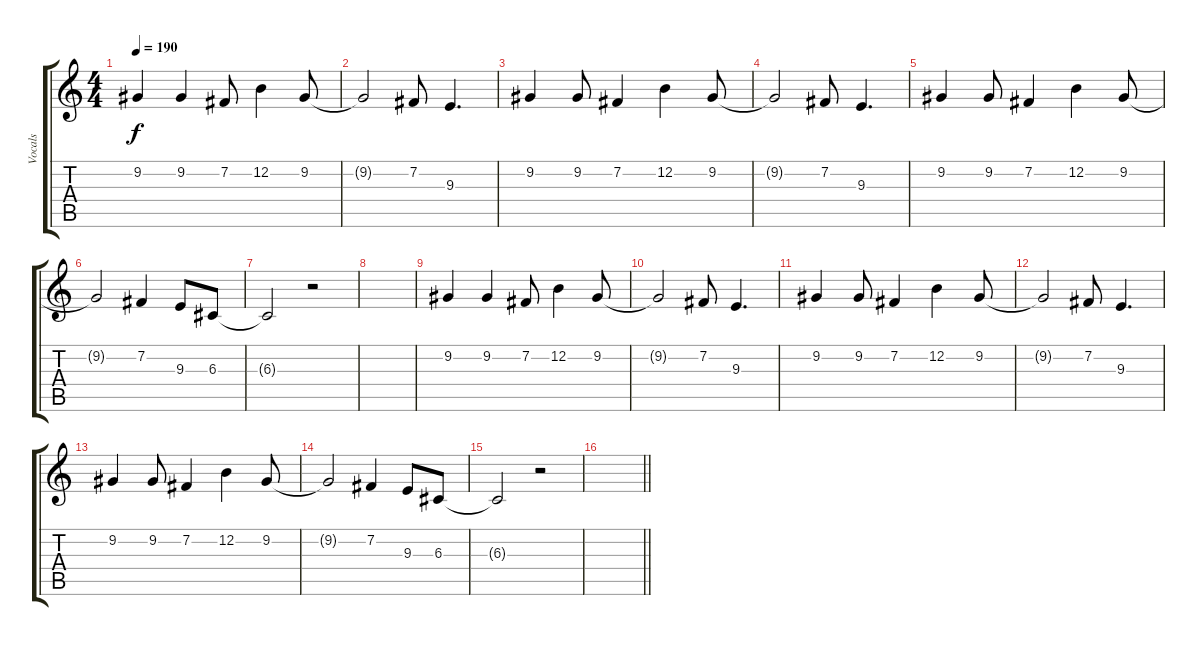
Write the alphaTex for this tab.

\track ("Vocals" "Vocals") {instrument clarinet}
\staff {score tabs}
\tuning (E4 B3 G3 D3 A2 E2) {hide}
\ts (4 4)
\tempo 190
\clef g2
\ks c
9.2.4{dy f} 9.2.4 7.2.8 12.2.4 9.2.8 |
9.2{t}.2 7.2.8 9.3.4{d} |
9.2.4 9.2.8 7.2.4 12.2.4 9.2.8 |
9.2{t}.2 7.2.8 9.3.4{d} |
9.2.4 9.2.8 7.2.4 12.2.4 9.2.8 |
9.2{t}.2 7.2.4 9.3.8 6.3.8 |
6.3{t}.2 r.2 |
|
9.2.4 9.2.4 7.2.8 12.2.4 9.2.8 |
9.2{t}.2 7.2.8 9.3.4{d} |
9.2.4 9.2.8 7.2.4 12.2.4 9.2.8 |
9.2{t}.2 7.2.8 9.3.4{d} |
9.2.4 9.2.8 7.2.4 12.2.4 9.2.8 |
9.2{t}.2 7.2.4 9.3.8 6.3.8 |
6.3{t}.2 r.2 |
\barLineRight lightlight
